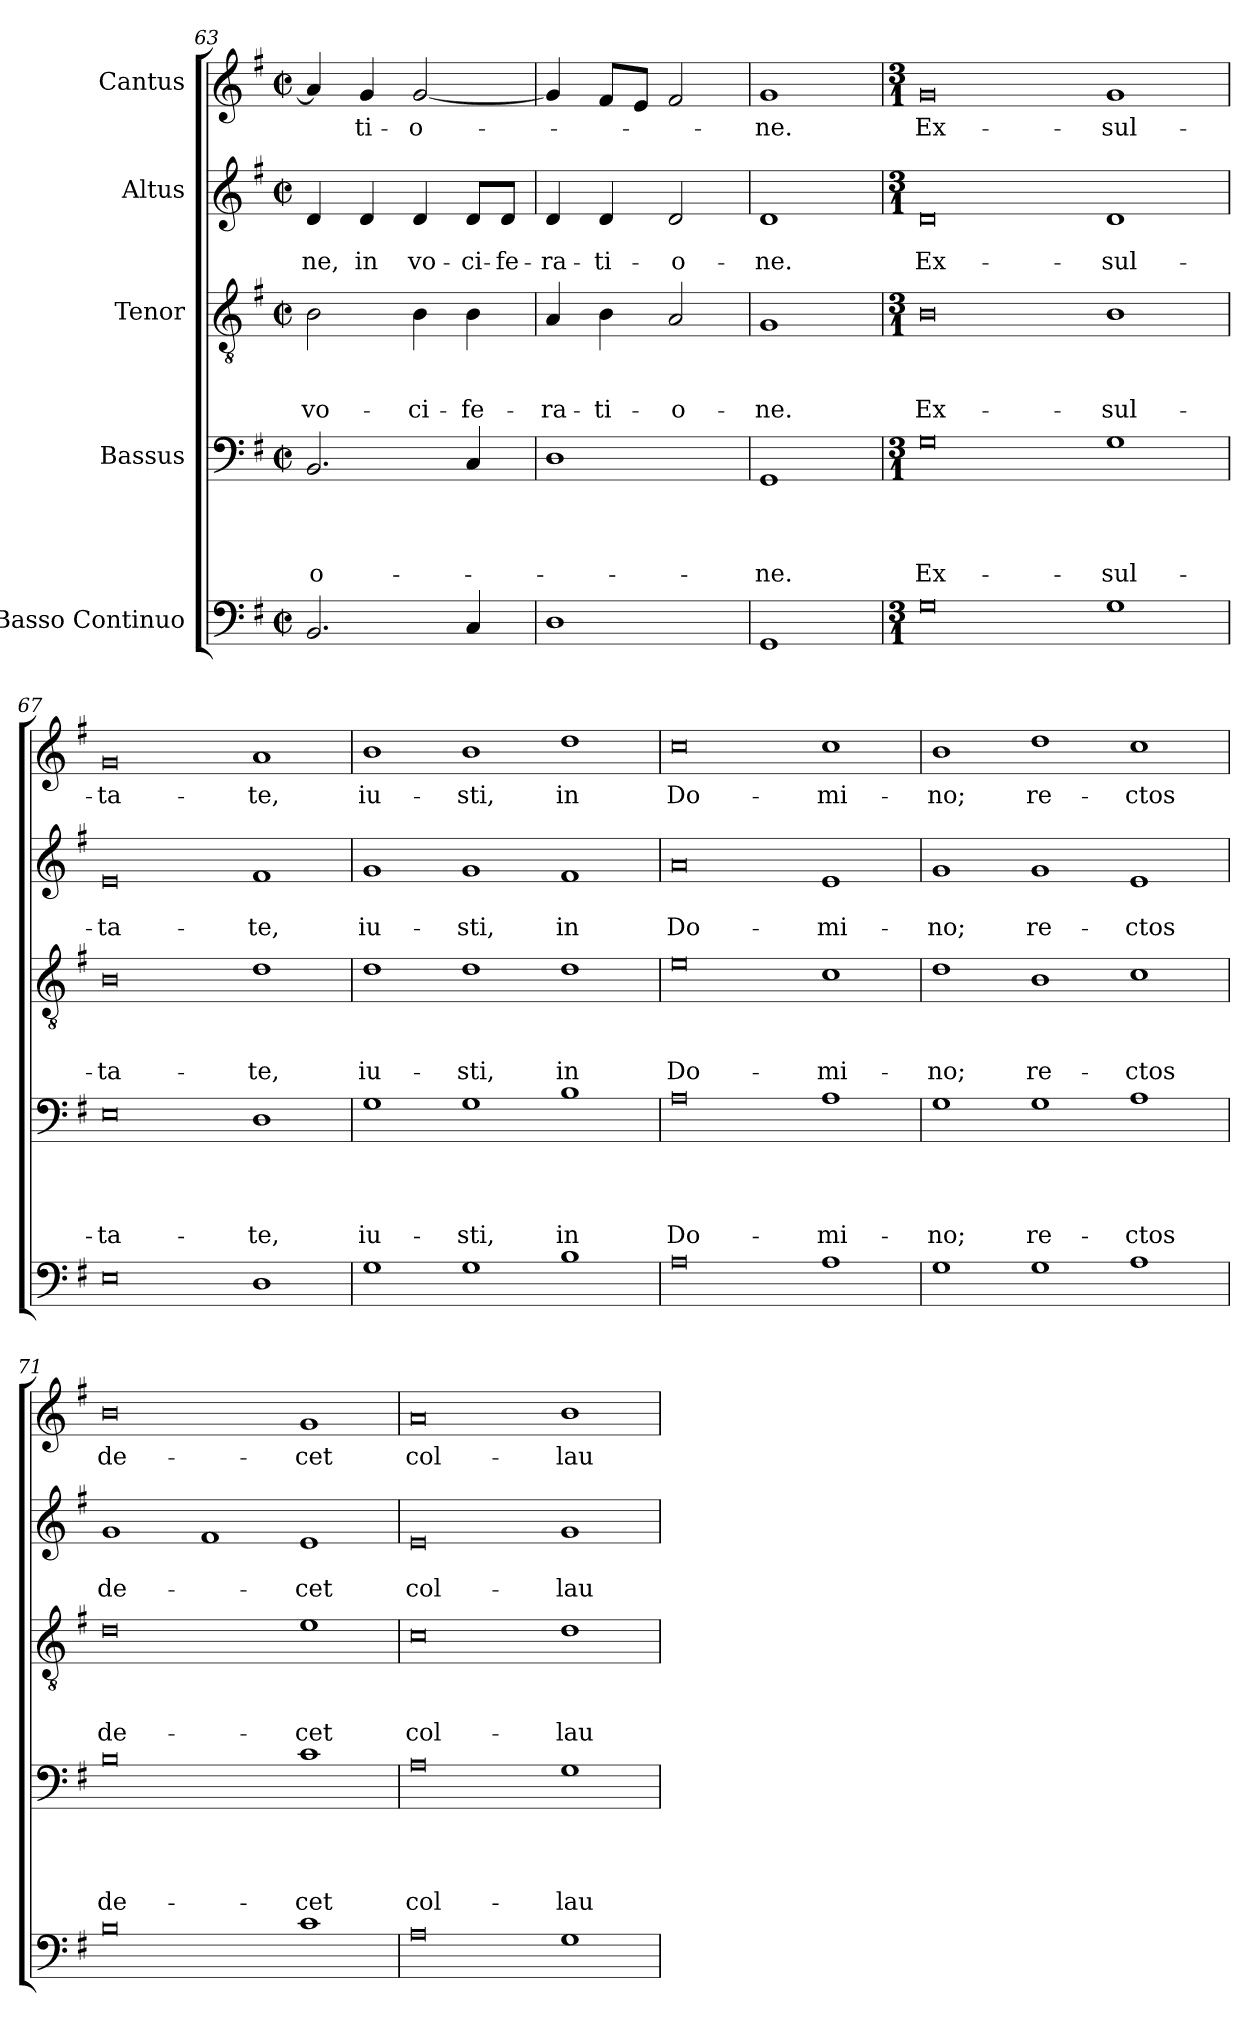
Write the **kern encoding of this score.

**kern	**kern	**text	**text	**text	**text	**kern	**text	**text	**text	**kern	**text	**text	**kern	**text
*part5	*part4	*part4	*part4	*part4	*part4	*part3	*part3	*part3	*part3	*part2	*part2	*part2	*part1	*part1
*staff5	*staff4	*staff4	*staff4	*staff4	*staff4	*staff3	*staff3	*staff3	*staff3	*staff2	*staff2	*staff2	*staff1	*staff1
*I"Basso Continuo	*I"Bassus	*	*	*	*	*I"Tenor	*	*	*	*I"Altus	*	*	*I"Cantus	*
*clefF4	*clefF4	*	*	*	*	*clefGv2	*	*	*	*clefG2	*	*	*clefG2	*
*ITrd7c12	*	*	*	*	*	*	*	*	*	*	*	*	*	*
*k[f#]	*k[f#]	*	*	*	*	*k[f#]	*	*	*	*k[f#]	*	*	*k[f#]	*
*G:	*G:	*	*	*	*	*G:	*	*	*	*G:	*	*	*G:	*
*M2/2	*M2/2	*	*	*	*	*M2/2	*	*	*	*M2/2	*	*	*M2/2	*
*met(c|)	*met(c|)	*	*	*	*	*met(c|)	*	*	*	*met(c|)	*	*	*met(c|)	*
=63	=63	=63	=63	=63	=63	=63	=63	=63	=63	=63	=63	=63	=63	=63
!	!	!	!	!	!LO:LY:b	!	!	!	!LO:LY:b	!	!	!LO:LY:b	!	!
2.BBB/	2.BB/	.	.	.	-o-	2B\	.	.	vo-	4d/	.	-ne,	4a/]	.
!	!	!	!	!	!	!	!	!	!	!	!	!LO:LY:b	!	!LO:LY:b
.	.	.	.	.	.	.	.	.	.	4d/	.	in	4g/	-ti-
!	!	!	!	!	!	!	!	!	!LO:LY:b	!	!	!LO:LY:b	!	!LO:LY:b:rj
.	.	.	.	.	.	4B\	.	.	-ci-	4d/	.	vo-	[<2g/	-o-
!	!	!	!	!	!	!	!	!	!LO:LY:b	!	!	!LO:LY:b	!	!
4CC/	4C/	.	.	.	.	4B\	.	.	-fe-	8d/L	.	-ci-	.	.
!	!	!	!	!	!	!	!	!	!	!	!	!LO:LY:b	!	!
.	.	.	.	.	.	.	.	.	.	8d/J	.	-fe-	.	.
=64	=64	=64	=64	=64	=64	=64	=64	=64	=64	=64	=64	=64	=64	=64
!	!	!	!	!	!	!	!	!	!LO:LY:b	!	!	!LO:LY:b	!	!
1DD	1D	.	.	.	.	4A/	.	.	-ra-	4d/	.	-ra-	4g/]	.
!	!	!	!	!	!	!	!	!	!LO:LY:b	!	!	!LO:LY:b	!	!
.	.	.	.	.	.	4B\	.	.	-ti-	4d/	.	-ti-	8f#/L	.
.	.	.	.	.	.	.	.	.	.	.	.	.	8e/J	.
!	!	!	!	!	!	!	!	!	!LO:LY:b	!	!	!LO:LY:b	!	!
.	.	.	.	.	.	2A/	.	.	-o-	2d/	.	-o-	2f#/	.
=65	=65	=65	=65	=65	=65	=65	=65	=65	=65	=65	=65	=65	=65	=65
!	!	!	!	!	!LO:LY:b	!	!	!	!LO:LY:b	!	!	!LO:LY:b	!	!LO:LY:b
1GGG	1GG	.	.	.	-ne.	1G	.	.	-ne.	1d	.	-ne.	1g	-ne.
!!LO:PB:g=z
=66	=66	=66	=66	=66	=66	=66	=66	=66	=66	=66	=66	=66	=66	=66
*M3/1	*M3/1	*	*	*	*	*M3/1	*	*	*	*M3/1	*	*	*M3/1	*
!	!	!	!	!	!LO:LY:b	!	!	!	!LO:LY:b	!	!	!LO:LY:b	!	!LO:LY:b
0GG	0G	.	.	.	Ex-	0B	.	.	Ex-	0d	.	Ex-	0g<	Ex-
!	!	!	!	!	!LO:LY:b	!	!	!	!LO:LY:b	!	!	!LO:LY:b	!	!LO:LY:b
1GG	1G	.	.	.	-sul-	1B	.	.	-sul-	1d	.	-sul-	1g	-sul-
=67	=67	=67	=67	=67	=67	=67	=67	=67	=67	=67	=67	=67	=67	=67
!	!	!	!	!	!LO:LY:b:rj	!	!	!	!LO:LY:b:rj	!	!	!LO:LY:b:rj	!	!LO:LY:b:rj
0EE	0E	.	.	.	-ta-	0B	.	.	-ta-	0e	.	-ta-	0g	-ta-
!	!	!	!	!	!LO:LY:b	!	!	!	!LO:LY:b	!	!	!LO:LY:b	!	!LO:LY:b
1DD	1D	.	.	.	-te,	1d	.	.	-te,	1f#	.	-te,	1a	-te,
=68	=68	=68	=68	=68	=68	=68	=68	=68	=68	=68	=68	=68	=68	=68
!	!	!	!	!	!LO:LY:b	!	!	!	!LO:LY:b	!	!	!LO:LY:b	!	!LO:LY:b
1GG	1G	.	.	.	iu-	1d	.	.	iu-	1g	.	iu-	1b	iu-
!	!	!	!	!	!LO:LY:b	!	!	!	!LO:LY:b	!	!	!LO:LY:b	!	!LO:LY:b
1GG	1G	.	.	.	-sti,	1d	.	.	-sti,	1g	.	-sti,	1b	-sti,
!	!	!	!	!	!LO:LY:b	!	!	!	!LO:LY:b	!	!	!LO:LY:b	!	!LO:LY:b
1BB	1B	.	.	.	in	1d	.	.	in	1f#	.	in	1dd	in
=69	=69	=69	=69	=69	=69	=69	=69	=69	=69	=69	=69	=69	=69	=69
!	!	!	!	!	!LO:LY:b	!	!	!	!LO:LY:b	!	!	!LO:LY:b	!	!LO:LY:b
0AA	0A	.	.	.	Do-	0e	.	.	Do-	0a	.	Do-	0cc	Do-
!	!	!	!	!	!LO:LY:b	!	!	!	!LO:LY:b	!	!	!LO:LY:b	!	!LO:LY:b
1AA	1A	.	.	.	-mi-	1c	.	.	-mi-	1e	.	-mi-	1cc	-mi-
=70	=70	=70	=70	=70	=70	=70	=70	=70	=70	=70	=70	=70	=70	=70
!	!	!	!	!	!LO:LY:b	!	!	!	!LO:LY:b	!	!	!LO:LY:b	!	!LO:LY:b
1GG	1G	.	.	.	-no;	1d	.	.	-no;	1g	.	-no;	1b	-no;
!	!	!	!	!	!LO:LY:b	!	!	!	!LO:LY:b	!	!	!LO:LY:b	!	!LO:LY:b
1GG	1G	.	.	.	re-	1B	.	.	re-	1g	.	re-	1dd	re-
!	!	!	!	!	!LO:LY:b	!	!	!	!LO:LY:b	!	!	!LO:LY:b	!	!LO:LY:b
1AA	1A	.	.	.	-ctos	1c	.	.	-ctos	1e	.	-ctos	1cc	-ctos
=71	=71	=71	=71	=71	=71	=71	=71	=71	=71	=71	=71	=71	=71	=71
!	!	!	!	!	!LO:LY:b	!	!	!	!LO:LY:b	!	!	!LO:LY:b	!	!LO:LY:b
0BB	0B	.	.	.	de-	0d	.	.	de-	1g	.	de-	0b	de-
.	.	.	.	.	.	.	.	.	.	1f#	.	.	.	.
!	!	!	!	!	!LO:LY:b	!	!	!	!LO:LY:b	!	!	!LO:LY:b	!	!LO:LY:b
1C	1c	.	.	.	-cet	1e	.	.	-cet	1e	.	-cet	1g	-cet
!!LO:LB:g=z
=72	=72	=72	=72	=72	=72	=72	=72	=72	=72	=72	=72	=72	=72	=72
!	!	!	!	!	!LO:LY:b	!	!	!	!LO:LY:b	!	!	!LO:LY:b	!	!LO:LY:b
0AA	0A	.	.	.	col-	0c	.	.	col-	0e	.	col-	0a	col-
!	!	!	!	!	!LO:LY:b	!	!	!	!LO:LY:b	!	!	!LO:LY:b	!	!LO:LY:b
1GG	1G	.	.	.	-lau-	1d	.	.	-lau-	1g	.	-lau-	1b	-lau-
=	=	=	=	=	=	=	=	=	=	=	=	=	=	=
*-	*-	*-	*-	*-	*-	*-	*-	*-	*-	*-	*-	*-	*-	*-
